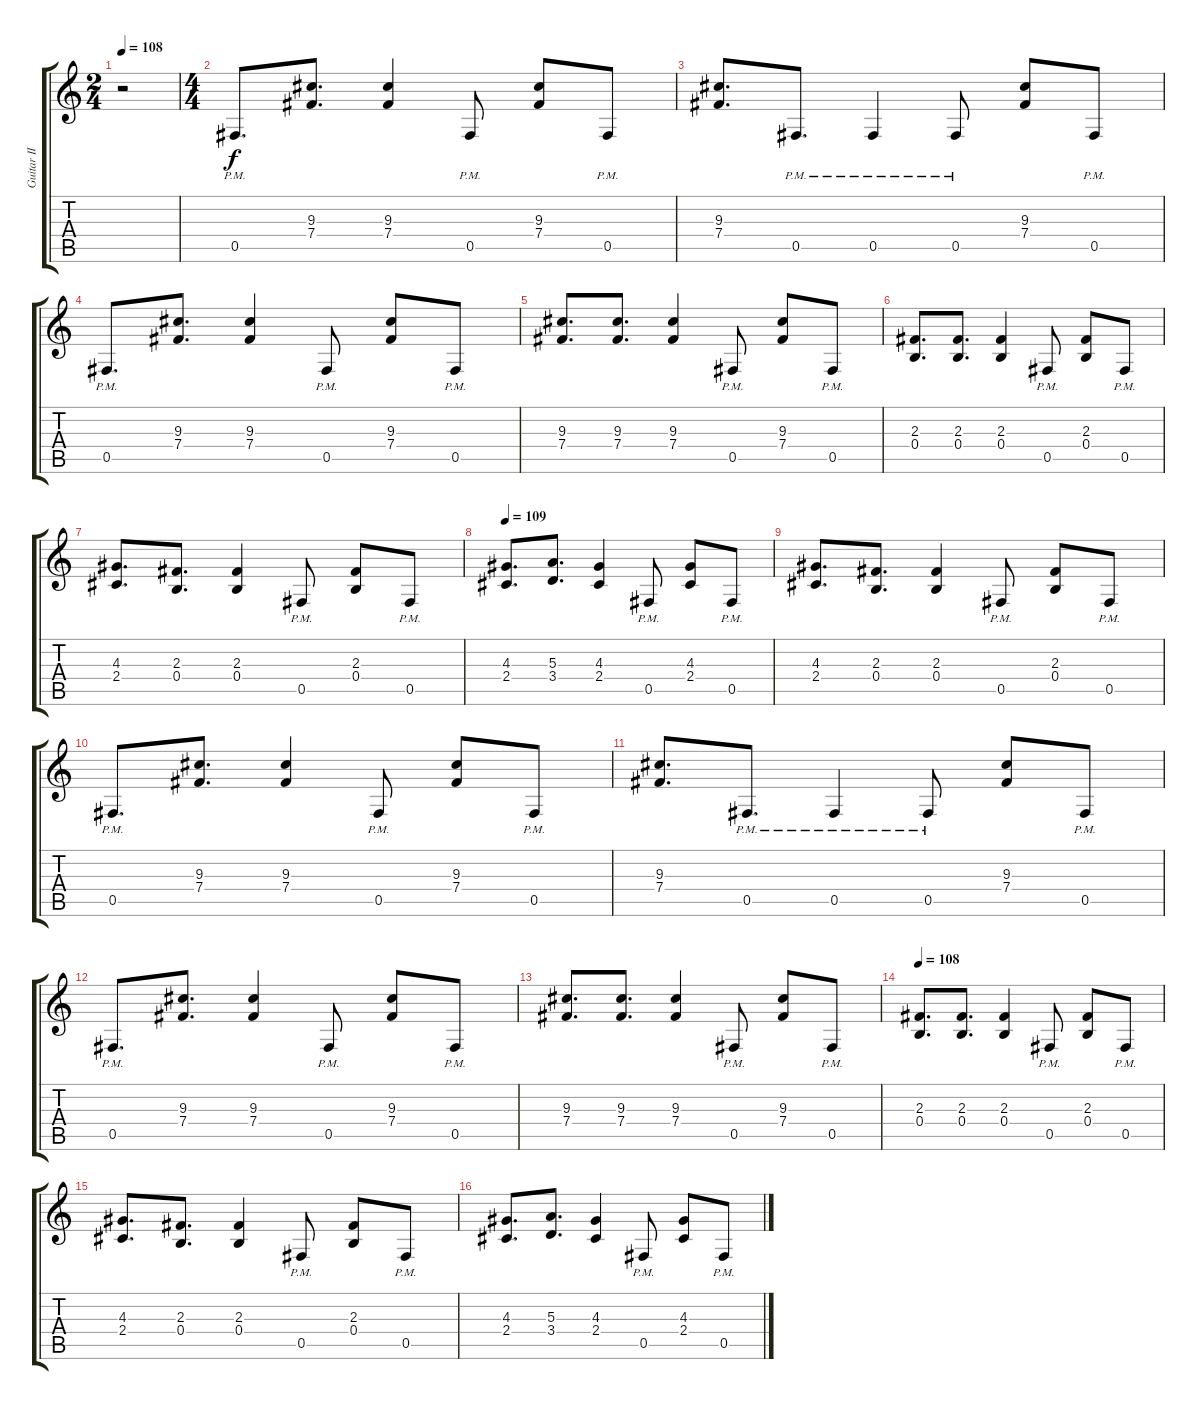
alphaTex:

\track ("Guitar II [Mike Gallagher]" "Guitar II ") {instrument distortionguitar}
\staff {score tabs}
\tuning (Db4 Ab3 E3 B2 Gb2 B1) {hide}
\ts (2 4)
\tempo 108
\clef g2
\ks c
r.2{dy f instrument distortionguitar} |
\ts (4 4)
0.5{pm}.8{d} (9.3 7.4).8{d} (9.3 7.4).4 0.5{pm}.8 (9.3 7.4).8 0.5{pm}.8 |
(9.3 7.4).8{d} 0.5{pm}.8{d} 0.5{pm}.4 0.5{pm}.8 (9.3 7.4).8 0.5{pm}.8 |
0.5{pm}.8{d} (9.3 7.4).8{d} (9.3 7.4).4 0.5{pm}.8 (9.3 7.4).8 0.5{pm}.8 |
(9.3 7.4).8{d} (9.3 7.4).8{d} (9.3 7.4).4 0.5{pm}.8 (9.3 7.4).8 0.5{pm}.8 |
(2.3 0.4).8{d} (2.3 0.4).8{d} (2.3 0.4).4 0.5{pm}.8 (2.3 0.4).8 0.5{pm}.8 |
(4.3 2.4).8{d} (2.3 0.4).8{d} (2.3 0.4).4 0.5{pm}.8 (2.3 0.4).8 0.5{pm}.8 |
\tempo 109
(4.3 2.4).8{d} (5.3 3.4).8{d} (4.3 2.4).4 0.5{pm}.8 (4.3 2.4).8 0.5{pm}.8 |
(4.3 2.4).8{d} (2.3 0.4).8{d} (2.3 0.4).4 0.5{pm}.8 (2.3 0.4).8 0.5{pm}.8 |
0.5{pm}.8{d} (9.3 7.4).8{d} (9.3 7.4).4 0.5{pm}.8 (9.3 7.4).8 0.5{pm}.8 |
(9.3 7.4).8{d} 0.5{pm}.8{d} 0.5{pm}.4 0.5{pm}.8 (9.3 7.4).8 0.5{pm}.8 |
0.5{pm}.8{d} (9.3 7.4).8{d} (9.3 7.4).4 0.5{pm}.8 (9.3 7.4).8 0.5{pm}.8 |
(9.3 7.4).8{d} (9.3 7.4).8{d} (9.3 7.4).4 0.5{pm}.8 (9.3 7.4).8 0.5{pm}.8 |
\tempo 108
(2.3 0.4).8{d} (2.3 0.4).8{d} (2.3 0.4).4 0.5{pm}.8 (2.3 0.4).8 0.5{pm}.8 |
(4.3 2.4).8{d} (2.3 0.4).8{d} (2.3 0.4).4 0.5{pm}.8 (2.3 0.4).8 0.5{pm}.8 |
(4.3 2.4).8{d} (5.3 3.4).8{d} (4.3 2.4).4 0.5{pm}.8 (4.3 2.4).8 0.5{pm}.8
